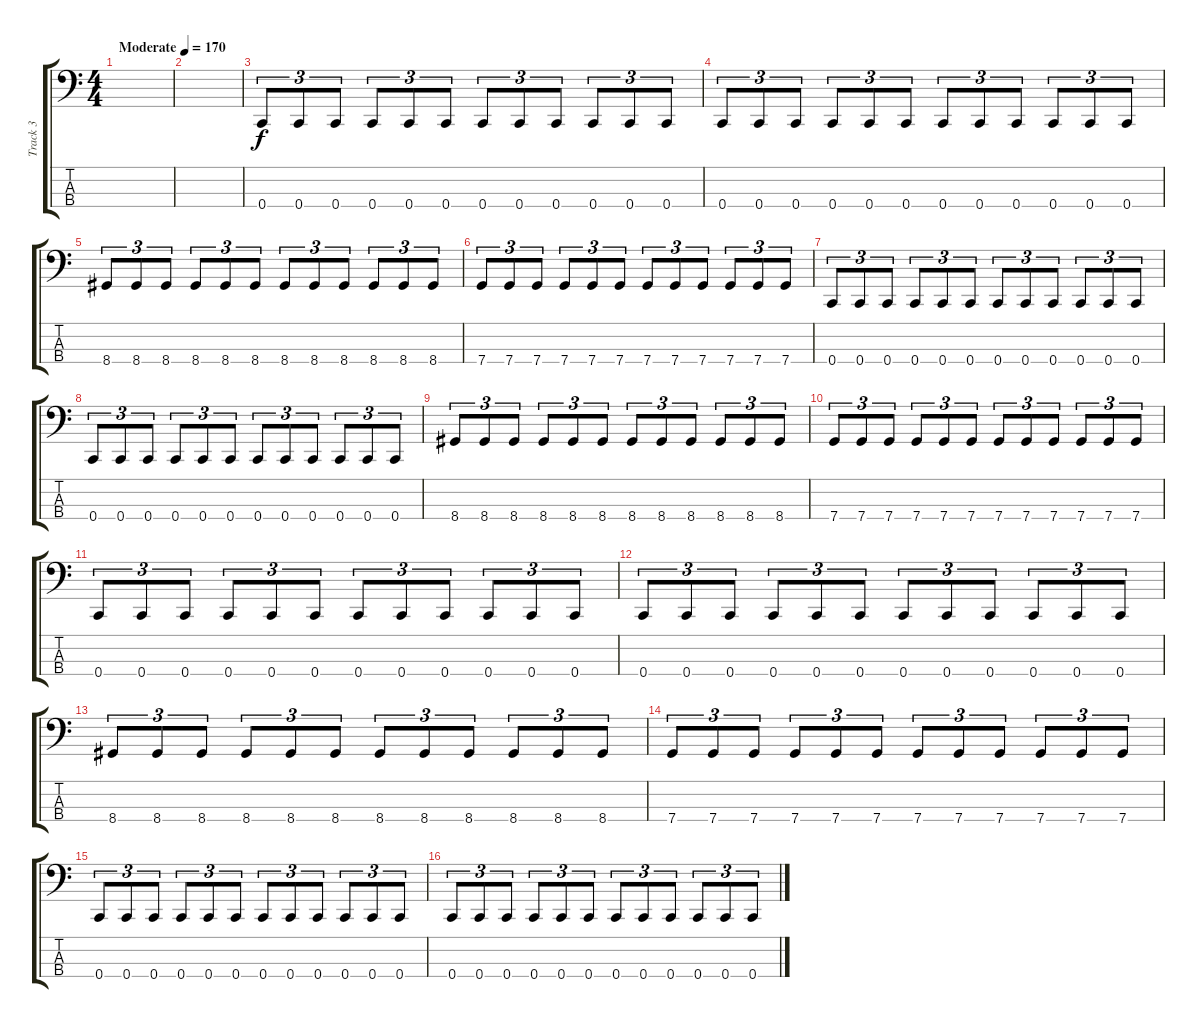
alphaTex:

\track ("Track 3" "Track 3") {instrument electricbassfinger}
\staff {score tabs}
\tuning (F2 C2 G1 C1) {hide}
\ts (4 4)
\tempo (170 "Moderate")
\clef f4
\ks c
|
|
0.4.8{tu (3 2)} 0.4.8{tu (3 2)} 0.4.8{tu (3 2)} 0.4.8{tu (3 2)} 0.4.8{tu (3 2)} 0.4.8{tu (3 2)} 0.4.8{tu (3 2)} 0.4.8{tu (3 2)} 0.4.8{tu (3 2)} 0.4.8{tu (3 2)} 0.4.8{tu (3 2)} 0.4.8{tu (3 2)} |
0.4.8{tu (3 2)} 0.4.8{tu (3 2)} 0.4.8{tu (3 2)} 0.4.8{tu (3 2)} 0.4.8{tu (3 2)} 0.4.8{tu (3 2)} 0.4.8{tu (3 2)} 0.4.8{tu (3 2)} 0.4.8{tu (3 2)} 0.4.8{tu (3 2)} 0.4.8{tu (3 2)} 0.4.8{tu (3 2)} |
8.4.8{tu (3 2)} 8.4.8{tu (3 2)} 8.4.8{tu (3 2)} 8.4.8{tu (3 2)} 8.4.8{tu (3 2)} 8.4.8{tu (3 2)} 8.4.8{tu (3 2)} 8.4.8{tu (3 2)} 8.4.8{tu (3 2)} 8.4.8{tu (3 2)} 8.4.8{tu (3 2)} 8.4.8{tu (3 2)} |
7.4.8{tu (3 2)} 7.4.8{tu (3 2)} 7.4.8{tu (3 2)} 7.4.8{tu (3 2)} 7.4.8{tu (3 2)} 7.4.8{tu (3 2)} 7.4.8{tu (3 2)} 7.4.8{tu (3 2)} 7.4.8{tu (3 2)} 7.4.8{tu (3 2)} 7.4.8{tu (3 2)} 7.4.8{tu (3 2)} |
0.4.8{tu (3 2)} 0.4.8{tu (3 2)} 0.4.8{tu (3 2)} 0.4.8{tu (3 2)} 0.4.8{tu (3 2)} 0.4.8{tu (3 2)} 0.4.8{tu (3 2)} 0.4.8{tu (3 2)} 0.4.8{tu (3 2)} 0.4.8{tu (3 2)} 0.4.8{tu (3 2)} 0.4.8{tu (3 2)} |
0.4.8{tu (3 2)} 0.4.8{tu (3 2)} 0.4.8{tu (3 2)} 0.4.8{tu (3 2)} 0.4.8{tu (3 2)} 0.4.8{tu (3 2)} 0.4.8{tu (3 2)} 0.4.8{tu (3 2)} 0.4.8{tu (3 2)} 0.4.8{tu (3 2)} 0.4.8{tu (3 2)} 0.4.8{tu (3 2)} |
8.4.8{tu (3 2)} 8.4.8{tu (3 2)} 8.4.8{tu (3 2)} 8.4.8{tu (3 2)} 8.4.8{tu (3 2)} 8.4.8{tu (3 2)} 8.4.8{tu (3 2)} 8.4.8{tu (3 2)} 8.4.8{tu (3 2)} 8.4.8{tu (3 2)} 8.4.8{tu (3 2)} 8.4.8{tu (3 2)} |
7.4.8{tu (3 2)} 7.4.8{tu (3 2)} 7.4.8{tu (3 2)} 7.4.8{tu (3 2)} 7.4.8{tu (3 2)} 7.4.8{tu (3 2)} 7.4.8{tu (3 2)} 7.4.8{tu (3 2)} 7.4.8{tu (3 2)} 7.4.8{tu (3 2)} 7.4.8{tu (3 2)} 7.4.8{tu (3 2)} |
0.4.8{tu (3 2)} 0.4.8{tu (3 2)} 0.4.8{tu (3 2)} 0.4.8{tu (3 2)} 0.4.8{tu (3 2)} 0.4.8{tu (3 2)} 0.4.8{tu (3 2)} 0.4.8{tu (3 2)} 0.4.8{tu (3 2)} 0.4.8{tu (3 2)} 0.4.8{tu (3 2)} 0.4.8{tu (3 2)} |
0.4.8{tu (3 2)} 0.4.8{tu (3 2)} 0.4.8{tu (3 2)} 0.4.8{tu (3 2)} 0.4.8{tu (3 2)} 0.4.8{tu (3 2)} 0.4.8{tu (3 2)} 0.4.8{tu (3 2)} 0.4.8{tu (3 2)} 0.4.8{tu (3 2)} 0.4.8{tu (3 2)} 0.4.8{tu (3 2)} |
8.4.8{tu (3 2)} 8.4.8{tu (3 2)} 8.4.8{tu (3 2)} 8.4.8{tu (3 2)} 8.4.8{tu (3 2)} 8.4.8{tu (3 2)} 8.4.8{tu (3 2)} 8.4.8{tu (3 2)} 8.4.8{tu (3 2)} 8.4.8{tu (3 2)} 8.4.8{tu (3 2)} 8.4.8{tu (3 2)} |
7.4.8{tu (3 2)} 7.4.8{tu (3 2)} 7.4.8{tu (3 2)} 7.4.8{tu (3 2)} 7.4.8{tu (3 2)} 7.4.8{tu (3 2)} 7.4.8{tu (3 2)} 7.4.8{tu (3 2)} 7.4.8{tu (3 2)} 7.4.8{tu (3 2)} 7.4.8{tu (3 2)} 7.4.8{tu (3 2)} |
0.4.8{tu (3 2)} 0.4.8{tu (3 2)} 0.4.8{tu (3 2)} 0.4.8{tu (3 2)} 0.4.8{tu (3 2)} 0.4.8{tu (3 2)} 0.4.8{tu (3 2)} 0.4.8{tu (3 2)} 0.4.8{tu (3 2)} 0.4.8{tu (3 2)} 0.4.8{tu (3 2)} 0.4.8{tu (3 2)} |
0.4.8{tu (3 2)} 0.4.8{tu (3 2)} 0.4.8{tu (3 2)} 0.4.8{tu (3 2)} 0.4.8{tu (3 2)} 0.4.8{tu (3 2)} 0.4.8{tu (3 2)} 0.4.8{tu (3 2)} 0.4.8{tu (3 2)} 0.4.8{tu (3 2)} 0.4.8{tu (3 2)} 0.4.8{tu (3 2)}
